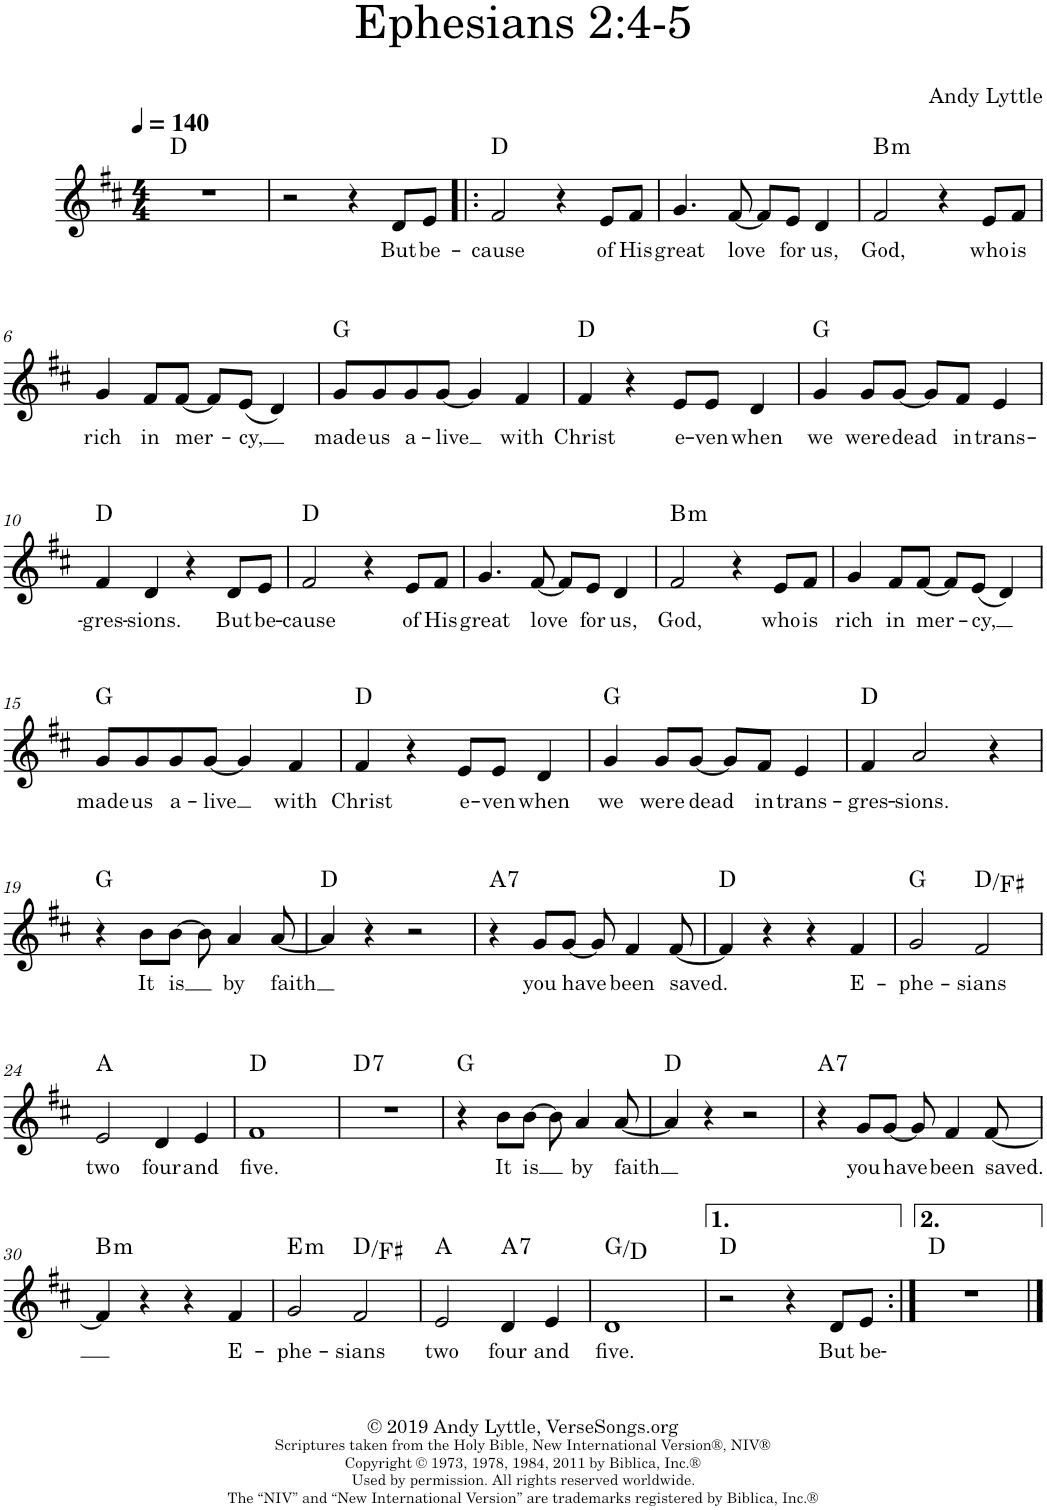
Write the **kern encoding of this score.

**kern	**text	**harte
*part1	*part1	*part1
*staff1	*staff1	*
*I"Piano	*	*
*I'Pno.	*	*
*clefG2	*	*
*k[f#c#]	*	*
*M4/4	*	*
*MM140	*	*
=1	=1	=1
1r	.	D:maj
=2	=2	=2
2r	.	.
4r	.	.
!	!LO:LY:b	!
8d/L	But	.
!	!LO:LY:b	!
8e/J	be-	.
=3!|:	=3!|:	=3!|:
!	!LO:LY:b	!
2f#/	-cause	D:maj
4r	.	.
!	!LO:LY:b	!
8e/L	of	.
!	!LO:LY:b	!
8f#/J	His	.
=4	=4	=4
!	!LO:LY:b	!
4.g/	great	.
!	!LO:LY:b	!
[8f#/	love	.
8f#/L]	.	.
!	!LO:LY:b	!
8e/J	for	.
!	!LO:LY:b	!
4d/	us,	.
=5	=5	=5
!	!LO:LY:b	!LO:H:kt=m
2f#/	God,	B:min
4r	.	.
!	!LO:LY:b	!
8e/L	who	.
!	!LO:LY:b	!
8f#/J	is	.
!!LO:LB:g=z
=6	=6	=6
!	!LO:LY:b	!
4g/	rich	.
!	!LO:LY:b	!
8f#/L	in	.
!	!LO:LY:b	!
[8f#/J	mer-	.
8f#/L]	.	.
!	!LO:LY:b	!
(8e/J	-cy,	.
4d/)	.	.
=7	=7	=7
!	!LO:LY:b	!
8g/L	made	G:maj
!	!LO:LY:b	!
8g/	us	.
!	!LO:LY:b	!
8g/	a-	.
!	!LO:LY:b	!
[8g/J	-live	.
4g/]	.	.
!	!LO:LY:b	!
4f#/	with	.
=8	=8	=8
!	!LO:LY:b	!
4f#/	Christ	D:maj
4r	.	.
!	!LO:LY:b	!
8e/L	e-	.
!	!LO:LY:b	!
8e/J	-ven	.
!	!LO:LY:b	!
4d/	when	.
=9	=9	=9
!	!LO:LY:b	!
4g/	we	G:maj
!	!LO:LY:b	!
8g/L	were	.
!	!LO:LY:b	!
[8g/J	dead	.
8g/L]	.	.
!	!LO:LY:b	!
8f#/J	in	.
!	!LO:LY:b	!
4e/	trans-	.
!!LO:LB:g=z
=10	=10	=10
!	!LO:LY:b	!
4f#/	-gres-	D:maj
!	!LO:LY:b	!
4d/	-sions.	.
4r	.	.
!	!LO:LY:b	!
8d/L	But	.
!	!LO:LY:b	!
8e/J	be-	.
=11	=11	=11
!	!LO:LY:b	!
2f#/	-cause	D:maj
4r	.	.
!	!LO:LY:b	!
8e/L	of	.
!	!LO:LY:b	!
8f#/J	His	.
=12	=12	=12
!	!LO:LY:b	!
4.g/	great	.
!	!LO:LY:b	!
[8f#/	love	.
8f#/L]	.	.
!	!LO:LY:b	!
8e/J	for	.
!	!LO:LY:b	!
4d/	us,	.
=13	=13	=13
!	!LO:LY:b	!LO:H:kt=m
2f#/	God,	B:min
4r	.	.
!	!LO:LY:b	!
8e/L	who	.
!	!LO:LY:b	!
8f#/J	is	.
=14	=14	=14
!	!LO:LY:b	!
4g/	rich	.
!	!LO:LY:b	!
8f#/L	in	.
!	!LO:LY:b	!
[8f#/J	mer-	.
8f#/L]	.	.
!	!LO:LY:b	!
(8e/J	-cy,	.
4d/)	.	.
!!LO:LB:g=z
=15	=15	=15
!	!LO:LY:b	!
8g/L	made	G:maj
!	!LO:LY:b	!
8g/	us	.
!	!LO:LY:b	!
8g/	a-	.
!	!LO:LY:b	!
[8g/J	-live	.
4g/]	.	.
!	!LO:LY:b	!
4f#/	with	.
=16	=16	=16
!	!LO:LY:b	!
4f#/	Christ	D:maj
4r	.	.
!	!LO:LY:b	!
8e/L	e-	.
!	!LO:LY:b	!
8e/J	-ven	.
!	!LO:LY:b	!
4d/	when	.
=17	=17	=17
!	!LO:LY:b	!
4g/	we	G:maj
!	!LO:LY:b	!
8g/L	were	.
!	!LO:LY:b	!
[8g/J	dead	.
8g/L]	.	.
!	!LO:LY:b	!
8f#/J	in	.
!	!LO:LY:b	!
4e/	trans-	.
=18	=18	=18
!	!LO:LY:b	!
4f#/	-gres-	D:maj
!	!LO:LY:b	!
2a/	-sions.	.
4r	.	.
!!LO:LB:g=z
=19	=19	=19
4r	.	G:maj
!	!LO:LY:b	!
8b\L	It	.
!	!LO:LY:b	!
[8b\J	is	.
8b\]	.	.
!	!LO:LY:b	!
4a/	by	.
!	!LO:LY:b	!
[8a/	faith	.
=20	=20	=20
4a/]	.	D:maj
4r	.	.
2r	.	.
=21	=21	=21
!	!	!LO:H:kt=7
4r	.	A:7
!	!LO:LY:b	!
8g/L	you	.
!	!LO:LY:b	!
[8g/J	have	.
8g/]	.	.
!	!LO:LY:b	!
4f#/	been	.
!	!LO:LY:b	!
[8f#/	saved.	.
=22	=22	=22
4f#/]	.	D:maj
4r	.	.
4r	.	.
!	!LO:LY:b	!
4f#/	E-	.
=23	=23	=23
!	!LO:LY:b	!
2g/	-phe-	G:maj
!	!LO:LY:b	!
2f#/	-sians	D:maj/3
!!LO:LB:g=z
=24	=24	=24
!	!LO:LY:b	!
2e/	two	A:maj
!	!LO:LY:b	!
4d/	four	.
!	!LO:LY:b	!
4e/	and	.
=25	=25	=25
!	!LO:LY:b	!
1f#	five.	D:maj
=26	=26	=26
!	!	!LO:H:kt=7
1r	.	D:7
=27	=27	=27
4r	.	G:maj
!	!LO:LY:b	!
8b\L	It	.
!	!LO:LY:b	!
[8b\J	is	.
8b\]	.	.
!	!LO:LY:b	!
4a/	by	.
!	!LO:LY:b	!
[8a/	faith	.
=28	=28	=28
4a/]	.	D:maj
4r	.	.
2r	.	.
=29	=29	=29
!	!	!LO:H:kt=7
4r	.	A:7
!	!LO:LY:b	!
8g/L	you	.
!	!LO:LY:b	!
[8g/J	have	.
8g/]	.	.
!	!LO:LY:b	!
4f#/	been	.
!	!LO:LY:b	!
[8f#/	saved.	.
!!LO:LB:g=z
=30	=30	=30
!	!	!LO:H:kt=m
4f#/]	.	B:min
4r	.	.
4r	.	.
!	!LO:LY:b	!
4f#/	E-	.
=31	=31	=31
!	!LO:LY:b	!LO:H:kt=m
2g/	-phe-	E:min
!	!LO:LY:b	!
2f#/	-sians	D:maj/3
=32	=32	=32
!	!LO:LY:b	!
2e/	two	A:maj
!	!LO:LY:b	!LO:H:kt=7
4d/	four	A:7
!	!LO:LY:b	!
4e/	and	.
=33	=33	=33
!	!LO:LY:b	!
1d	five.	G:maj/5
=34	=34	=34
2r	.	D:maj
4r	.	.
!	!LO:LY:b	!
8d/L	But	.
!	!LO:LY:b	!
8e/J	be-	.
=35:|!	=35:|!	=35:|!
1r	.	D:maj
==	==	==
*-	*-	*-
